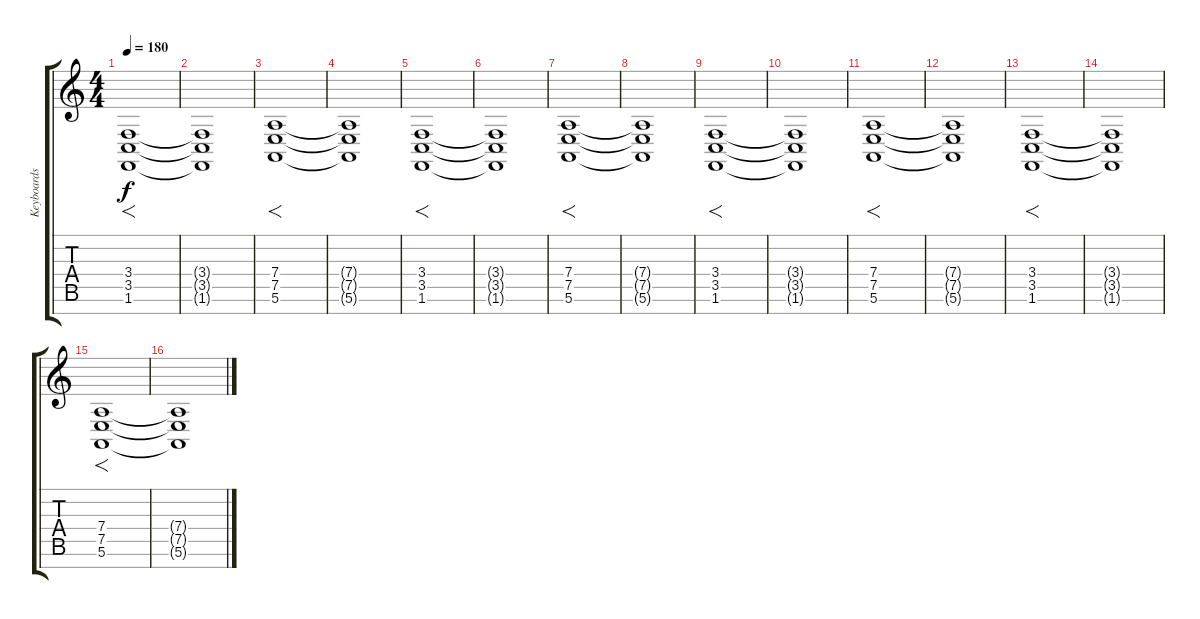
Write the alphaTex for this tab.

\track ("Keyboards 2" "Keyboards ") {instrument stringensemble1}
\staff {score tabs}
\tuning (E4 B3 G3 D3 A2 E2 B1) {hide}
\ts (4 4)
\tempo 180
\clef g2
\ks c
(3.4 3.5 1.6).1{f dy f} |
(3.4{t} 3.5{t} 1.6{t}).1 |
(7.4 7.5 5.6).1{f} |
(7.4{t} 7.5{t} 5.6{t}).1 |
(3.4 3.5 1.6).1{f} |
(3.4{t} 3.5{t} 1.6{t}).1 |
(7.4 7.5 5.6).1{f} |
(7.4{t} 7.5{t} 5.6{t}).1 |
(3.4 3.5 1.6).1{f} |
(3.4{t} 3.5{t} 1.6{t}).1 |
(7.4 7.5 5.6).1{f} |
(7.4{t} 7.5{t} 5.6{t}).1 |
(3.4 3.5 1.6).1{f} |
(3.4{t} 3.5{t} 1.6{t}).1 |
(7.4 7.5 5.6).1{f} |
(7.4{t} 7.5{t} 5.6{t}).1
